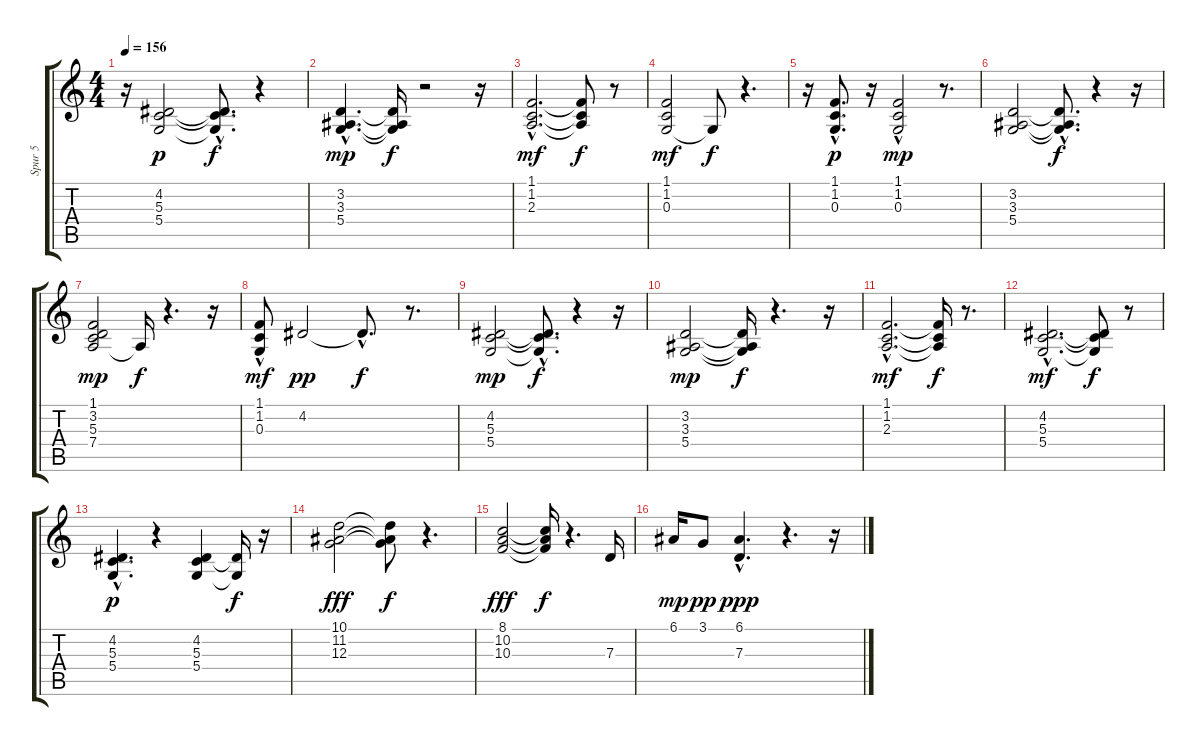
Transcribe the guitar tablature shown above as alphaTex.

\track ("Spur 5" "Spur 5") {instrument fx8scifi}
\staff {score tabs}
\tuning (E4 B3 G3 D3 A2 E2) {hide}
\ts (4 4)
\tempo 156
\clef g2
\ks c
r.16{dy f} (4.2 5.3 5.4).2{dy p} (4.2{t} 5.3{t} 5.4{hac t}).8{d dy f} r.4 |
(3.2{hac} 3.3{hac} 5.4{hac}).4{d dy mp} (3.2{t} 3.3{t} 5.4{t}).16{dy f} r.2 r.16 |
(1.1{hac} 1.2{hac} 2.3{hac}).2{d dy mf} (1.1{t} 1.2{t} 2.3{t}).8{dy f} r.8 |
(1.1 1.2 0.3).2{dy mf} 0.3{t}.8{dy f} r.4{d} |
r.16 (1.1{hac} 1.2{hac} 0.3{hac}).8{d dy p} r.16 (1.1{hac} 1.2{hac} 0.3).2{dy mp} r.8{d} |
(3.2 3.3 5.4).2 (3.2{hac t} 3.3{hac t} 5.4{hac t}).8{d dy f} r.4 r.16 |
(1.1 3.2 5.3 7.4).2{dy mp} 7.4{t}.16{dy f} r.4{d} r.16 |
(1.1 1.2{hac} 0.3{hac}).8{dy mf} 4.2.2{dy pp} 4.2{hac t}.8{d dy f} r.8{d} |
(4.2 5.3 5.4).2{dy mp} (4.2{hac t} 5.3{hac t} 5.4{hac t}).8{d dy f} r.4 r.16 |
(3.2 3.3 5.4).2{dy mp} (3.2{t} 3.3{t} 5.4{t}).16{dy f} r.4{d} r.16 |
(1.1{hac} 1.2{hac} 2.3{hac}).2{d dy mf} (1.1{t} 1.2{t} 2.3{t}).16{dy f} r.8{d} |
(4.2{hac} 5.3{hac} 5.4{hac}).2{d dy mf} (4.2{t} 5.3{t} 5.4{t}).8{dy f} r.8 |
(4.2 5.3 5.4{hac}).4{d dy p} r.4 (4.2 5.3 5.4).4 (4.2{t} 5.4{t}).16{dy f} r.16 |
(10.1 11.2 12.3).2{dy fff} (10.1{t} 11.2{t} 12.3{t}).8{dy f} r.4{d} |
(8.1 10.2 10.3).2{dy fff} (8.1{t} 10.2{t} 10.3{t}).16{dy f} r.4{d} 7.3.16 |
6.1.16{dy mp} 3.1.8{dy pp} (6.1{hac} 7.3{hac}).4{d dy ppp} r.4{d} r.16
